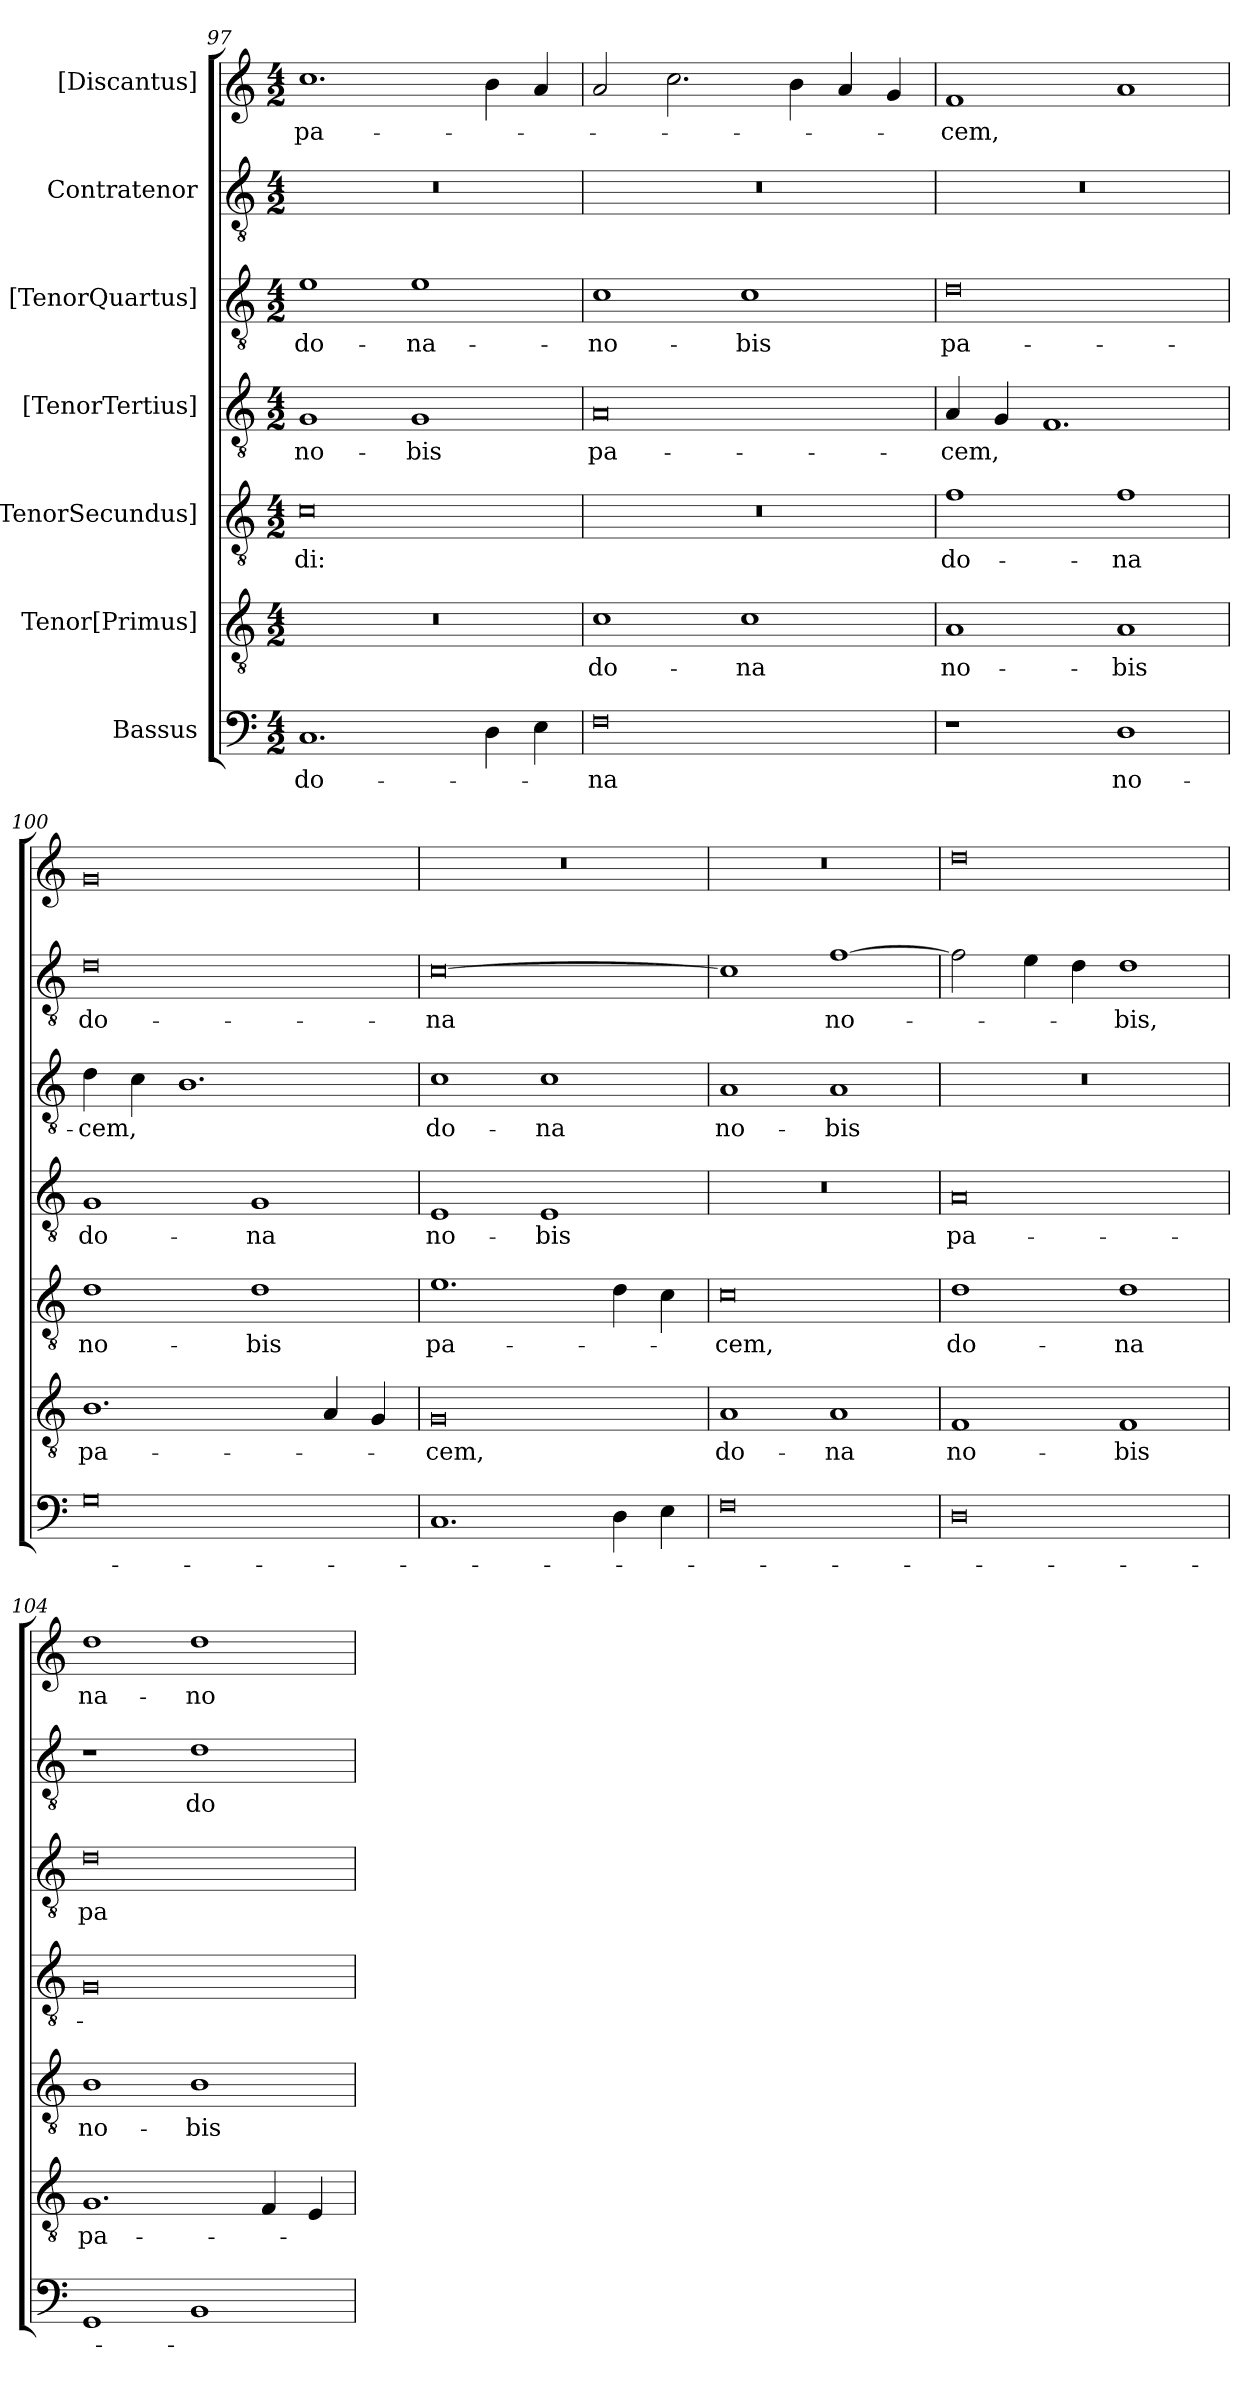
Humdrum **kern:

**kern	**text	**kern	**text	**kern	**text	**kern	**text	**kern	**text	**kern	**text	**kern	**text
*part7	*part7	*part6	*part6	*part5	*part5	*part4	*part4	*part3	*part3	*part2	*part2	*part1	*part1
*staff7	*staff7	*staff6	*staff6	*staff5	*staff5	*staff4	*staff4	*staff3	*staff3	*staff2	*staff2	*staff1	*staff1
*I"Bassus	*	*I"Tenor[Primus]	*	*I"[TenorSecundus]	*	*I"[TenorTertius]	*	*I"[TenorQuartus]	*	*I"Contratenor	*	*I"[Discantus]	*
*clefF4	*	*clefGv2	*	*clefGv2	*	*clefGv2	*	*clefGv2	*	*clefGv2	*	*clefG2	*
*k[]	*	*k[]	*	*k[]	*	*k[]	*	*k[]	*	*k[]	*	*k[]	*
*M4/2	*	*M4/2	*	*M4/2	*	*M4/2	*	*M4/2	*	*M4/2	*	*M4/2	*
=97	=97	=97	=97	=97	=97	=97	=97	=97	=97	=97	=97	=97	=97
1.C/	do-	0r	.	0c\	-di:	1G/	-no-	1e\	do-	0r	.	1.cc\	pa-
.	.	.	.	.	.	1G/	-bis	1e\	-na-	.	.	.	.
4D\	.	.	.	.	.	.	.	.	.	.	.	4b\	.
4E\	.	.	.	.	.	.	.	.	.	.	.	4a/	.
=98	=98	=98	=98	=98	=98	=98	=98	=98	=98	=98	=98	=98	=98
0F\	-na	1c\	do-	0r	.	0A/	pa-	1c\	-no-	0r	.	2a/	.
.	.	.	.	.	.	.	.	.	.	.	.	2.cc\	.
.	.	1c\	-na	.	.	.	.	1c\	-bis	.	.	.	.
.	.	.	.	.	.	.	.	.	.	.	.	4b\	.
.	.	.	.	.	.	.	.	.	.	.	.	4a/	.
.	.	.	.	.	.	.	.	.	.	.	.	4g/	.
=99	=99	=99	=99	=99	=99	=99	=99	=99	=99	=99	=99	=99	=99
1r	.	1A/	no-	1f\	do-	4A/	-cem,	0d\	pa-	0r	.	1f/	-cem,
.	.	.	.	.	.	4G/	.	.	.	.	.	.	.
.	.	.	.	.	.	1.F/	.	.	.	.	.	.	.
1D\	no-	1A/	-bis	1f\	-na	.	.	.	.	.	.	1a/	.
=100	=100	=100	=100	=100	=100	=100	=100	=100	=100	=100	=100	=100	=100
0G\	.	1.B\	pa-	1d\	no-	1G/	do-	4d\	-cem,	0d\	do-	0g/	.
.	.	.	.	.	.	.	.	4c\	.	.	.	.	.
.	.	.	.	.	.	.	.	1.B\	.	.	.	.	.
.	.	.	.	1d\	-bis	1G/	-na	.	.	.	.	.	.
.	.	4A/	.	.	.	.	.	.	.	.	.	.	.
.	.	4G/	.	.	.	.	.	.	.	.	.	.	.
=101	=101	=101	=101	=101	=101	=101	=101	=101	=101	=101	=101	=101	=101
1.C/	.	0G/	-cem,	1.e\	pa-	1E/	no-	1c\	do-	[0c\	-na	0r	.
.	.	.	.	.	.	1E/	-bis	1c\	-na	.	.	.	.
4D\	.	.	.	4d\	.	.	.	.	.	.	.	.	.
4E\	.	.	.	4c\	.	.	.	.	.	.	.	.	.
=102	=102	=102	=102	=102	=102	=102	=102	=102	=102	=102	=102	=102	=102
0F\	.	1A/	do-	0c\	-cem,	0r	.	1A/	no-	1c\]	.	0r	.
.	.	1A/	-na	.	.	.	.	1A/	-bis	[1f\	no-	.	.
=103	=103	=103	=103	=103	=103	=103	=103	=103	=103	=103	=103	=103	=103
0D\	.	1F/	no-	1d\	do-	0A/	pa-	0r	.	2f\]	.	0dd\	.
.	.	.	.	.	.	.	.	.	.	4e\	.	.	.
.	.	.	.	.	.	.	.	.	.	4d\	.	.	.
.	.	1F/	-bis	1d\	-na	.	.	.	.	1d\	-bis,	.	.
=104	=104	=104	=104	=104	=104	=104	=104	=104	=104	=104	=104	=104	=104
1GG/	.	1.G/	pa-	1B\	no-	0G/	.	0d\	pa-	1r	.	1dd\	na-
1BB/	.	.	.	1B\	-bis	.	.	.	.	1d\	do-	1dd\	no-
.	.	4F/	.	.	.	.	.	.	.	.	.	.	.
.	.	4E/	.	.	.	.	.	.	.	.	.	.	.
=	=	=	=	=	=	=	=	=	=	=	=	=	=
*-	*-	*-	*-	*-	*-	*-	*-	*-	*-	*-	*-	*-	*-
